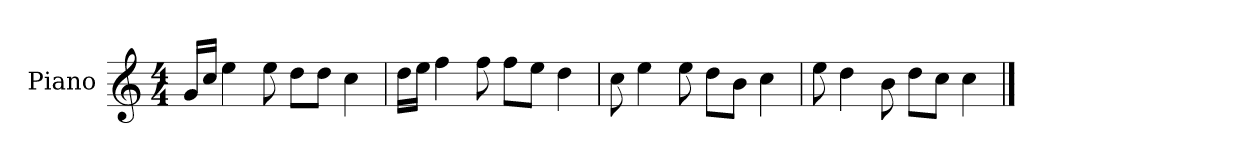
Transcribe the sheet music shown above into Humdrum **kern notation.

**kern
*part1
*staff1
*I"Piano
*I'P-no
*clefG2
*k[]
*M4/4
*MM90
=1
16g/LL
16cc/JJ
4ee\
8ee\
8dd\L
8dd\J
4cc\
=2
16dd\LL
16ee\JJ
4ff\
8ff\
8ff\L
8ee\J
4dd\
=3
8cc\
4ee\
8ee\
8dd\L
8b\J
4cc\
=4
8ee\
4dd\
8b\
8dd\L
8cc\J
4cc\
==
*-
